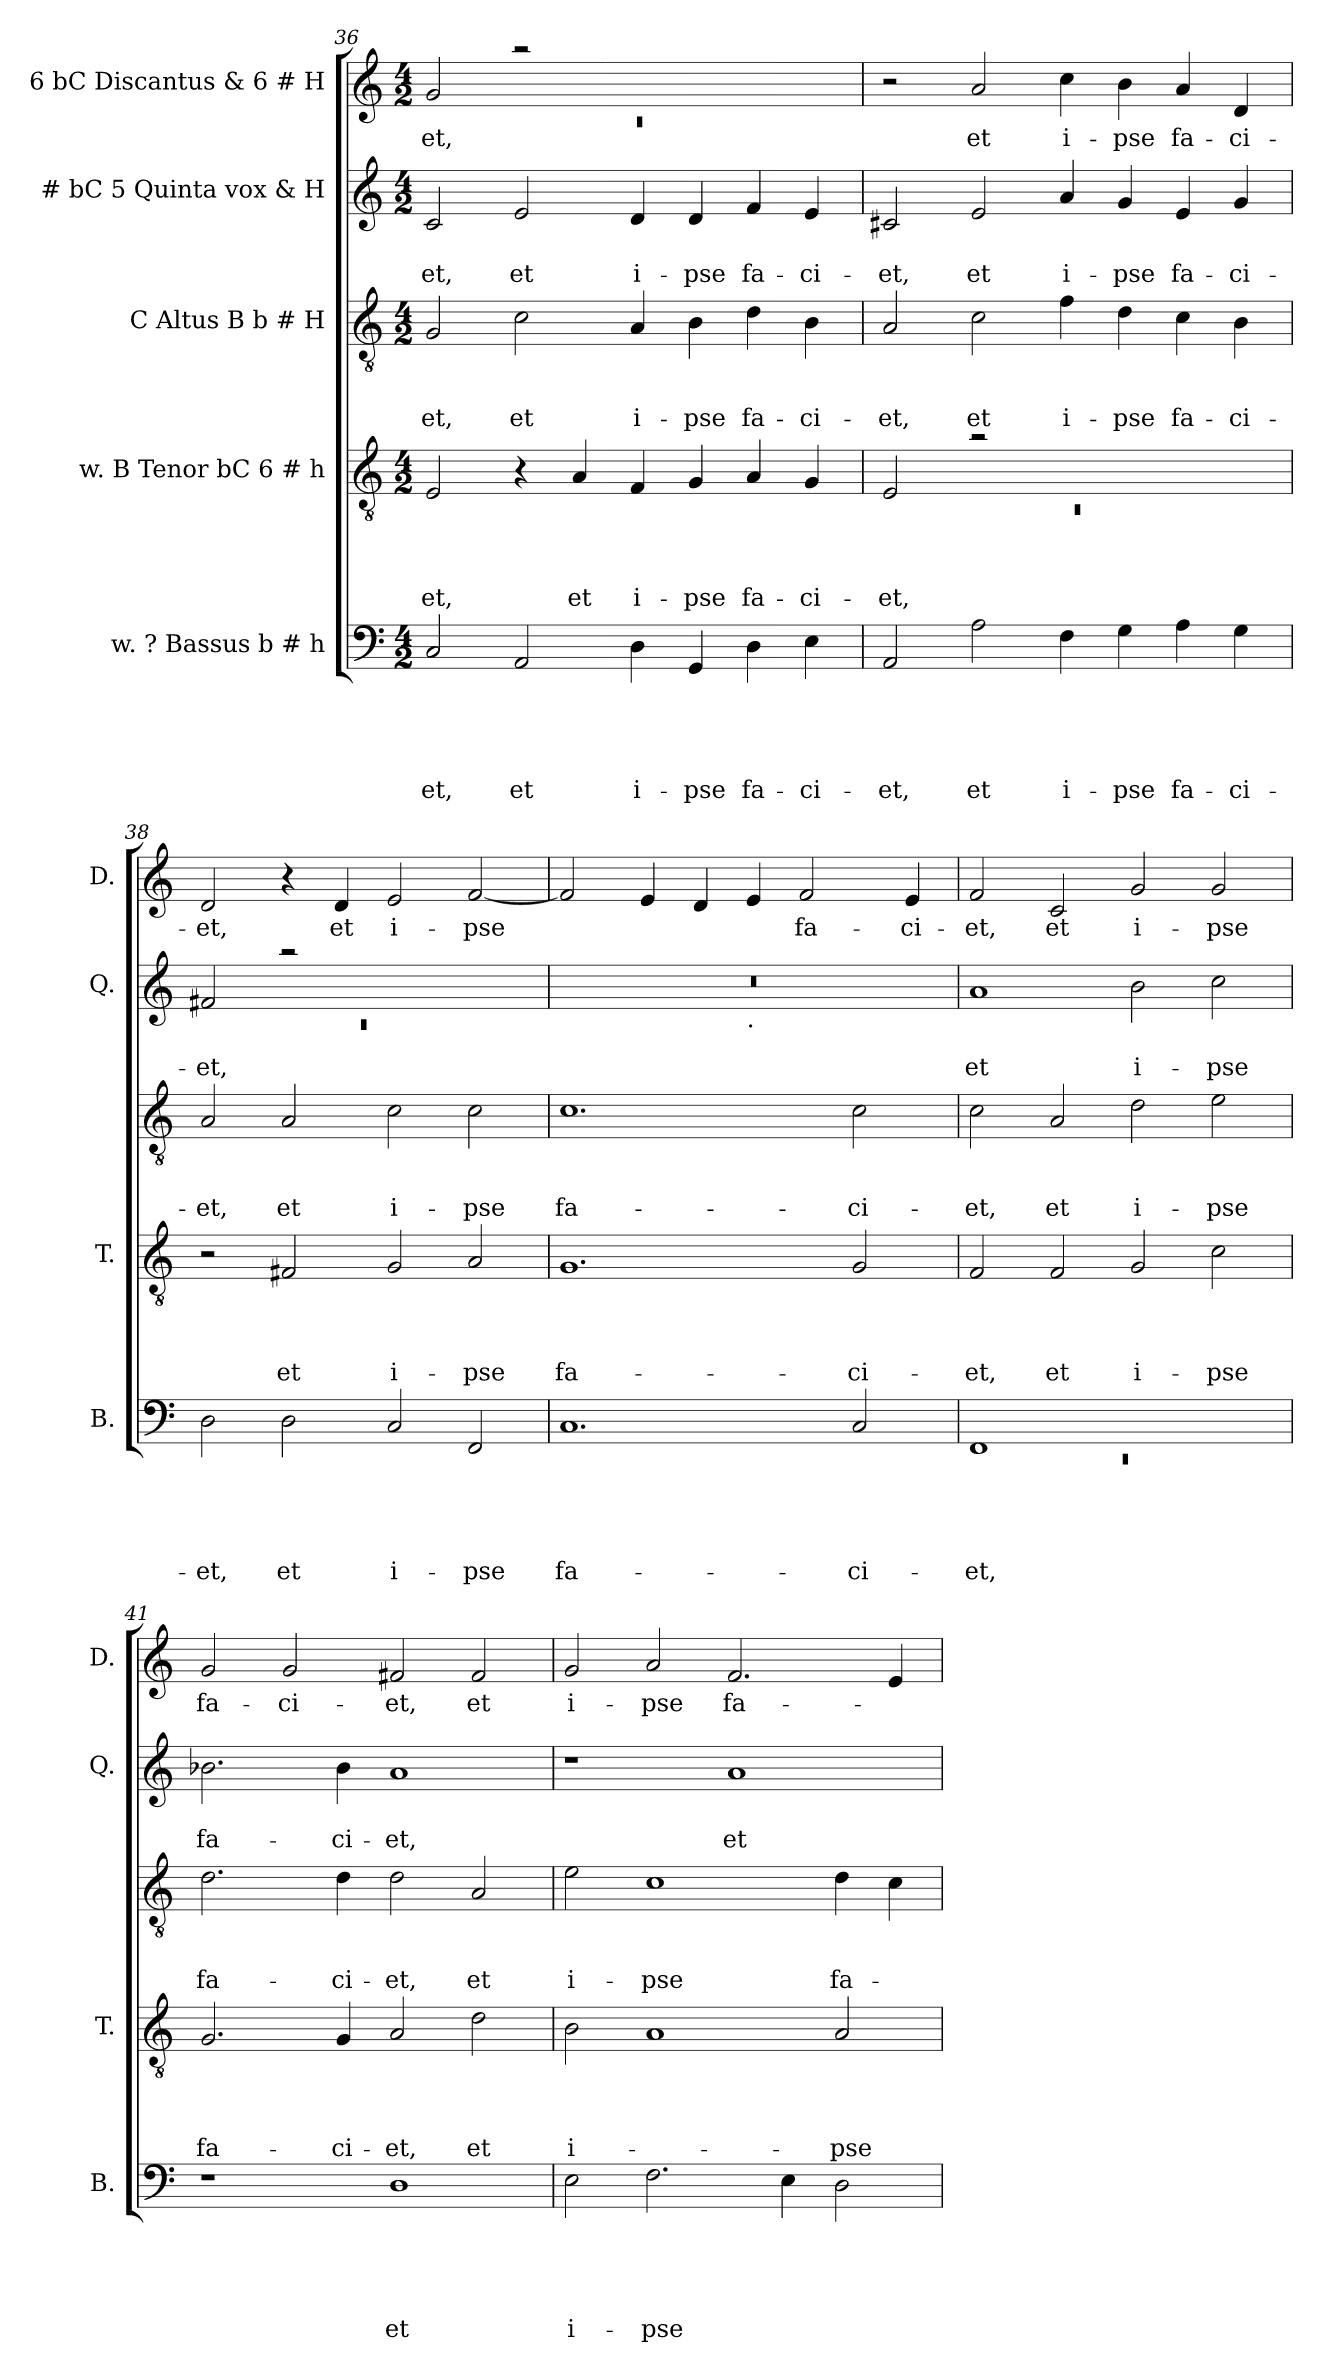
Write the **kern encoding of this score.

**kern	**text	**text	**text	**text	**text	**kern	**text	**text	**text	**text	**kern	**text	**text	**text	**kern	**text	**text	**kern	**text
*part5	*part5	*part5	*part5	*part5	*part5	*part4	*part4	*part4	*part4	*part4	*part3	*part3	*part3	*part3	*part2	*part2	*part2	*part1	*part1
*staff5	*staff5	*staff5	*staff5	*staff5	*staff5	*staff4	*staff4	*staff4	*staff4	*staff4	*staff3	*staff3	*staff3	*staff3	*staff2	*staff2	*staff2	*staff1	*staff1
*I"w. ? Bassus b # h	*	*	*	*	*	*I"w. B Tenor bC 6 # h	*	*	*	*	*I"C Altus B b # H	*	*	*	*I"# bC 5 Quinta vox & H	*	*	*I"6 bC Discantus & 6 # H	*
*I'B.	*	*	*	*	*	*I'T.	*	*	*	*	*	*	*	*	*I'Q.	*	*	*I'D.	*
*clefF4	*	*	*	*	*	*clefGv2	*	*	*	*	*clefGv2	*	*	*	*clefG2	*	*	*clefG2	*
*k[]	*	*	*	*	*	*k[]	*	*	*	*	*k[]	*	*	*	*k[]	*	*	*k[]	*
*C:	*	*	*	*	*	*C:	*	*	*	*	*C:	*	*	*	*C:	*	*	*C:	*
*M4/2	*	*	*	*	*	*M4/2	*	*	*	*	*M4/2	*	*	*	*M4/2	*	*	*M4/2	*
=36	=36	=36	=36	=36	=36	=36	=36	=36	=36	=36	=36	=36	=36	=36	=36	=36	=36	=36	=36
*	*	*	*	*	*	*	*	*	*	*	*	*	*	*	*	*	*	*^	*
!	!	!	!	!	!LO:LY:b	!	!	!	!	!LO:LY:b	!	!	!	!LO:LY:b	!	!	!LO:LY:b	!	!LO:N:vis=1	!LO:LY:b
2C/	.	.	.	.	-et,	2E/	.	.	.	-et,	2G/	.	.	-et,	2c/	.	-et,	2g/	0rc	-et,
!	!	!	!	!	!LO:LY:b	!	!	!	!	!	!	!	!	!LO:LY:b	!	!	!LO:LY:b	!	!	!
2AA/	.	.	.	.	et	4r	.	.	.	.	2c\	.	.	et	2e/	.	et	2raa	.	.
!	!	!	!	!	!	!	!	!	!	!LO:LY:b	!	!	!	!	!	!	!	!	!	!
.	.	.	.	.	.	4A/	.	.	.	et	.	.	.	.	.	.	.	.	.	.
!	!	!	!	!	!LO:LY:b	!	!	!	!	!LO:LY:b	!	!	!	!LO:LY:b	!	!	!LO:LY:b	!	!	!
4D\	.	.	.	.	i-	4F/	.	.	.	i-	4A/	.	.	i-	4d/	.	i-	1ryy	.	.
!	!	!	!	!	!LO:LY:b	!	!	!	!	!LO:LY:b	!	!	!	!LO:LY:b	!	!	!LO:LY:b	!	!	!
4GG/	.	.	.	.	-pse	4G/	.	.	.	-pse	4B\	.	.	-pse	4d/	.	-pse	.	.	.
!	!	!	!	!	!LO:LY:b	!	!	!	!	!LO:LY:b	!	!	!	!LO:LY:b	!	!	!LO:LY:b	!	!	!
4D\	.	.	.	.	fa-	4A/	.	.	.	fa-	4d\	.	.	fa-	4f/	.	fa-	.	.	.
!	!	!	!	!	!LO:LY:b	!	!	!	!	!LO:LY:b	!	!	!	!LO:LY:b	!	!	!LO:LY:b	!	!	!
4E\	.	.	.	.	-ci-	4G/	.	.	.	-ci-	4B\	.	.	-ci-	4e/	.	-ci-	.	.	.
*	*	*	*	*	*	*	*	*	*	*	*	*	*	*	*	*	*	*v	*v	*
=37	=37	=37	=37	=37	=37	=37	=37	=37	=37	=37	=37	=37	=37	=37	=37	=37	=37	=37	=37
*	*	*	*	*	*	*^	*	*	*	*	*	*	*	*	*	*	*	*	*
!	!	!	!	!	!LO:LY:b	!	!LO:N:vis=1	!	!	!	!LO:LY:b	!	!	!	!LO:LY:b	!	!	!LO:LY:b	!	!
2AA/	.	.	.	.	-et,	2E/	0rC	.	.	.	-et,	2A/	.	.	-et,	2c#X/	.	-et,	2r	.
!	!	!	!	!	!LO:LY:b	!	!	!	!	!	!	!	!	!	!LO:LY:b	!	!	!LO:LY:b	!	!LO:LY:b
2A\	.	.	.	.	et	2ra	.	.	.	.	.	2c\	.	.	et	2e/	.	et	2a/	et
!	!	!	!	!	!LO:LY:b	!	!	!	!	!	!	!	!	!	!LO:LY:b	!	!	!LO:LY:b	!	!LO:LY:b
4F\	.	.	.	.	i-	1ryy	.	.	.	.	.	4f\	.	.	i-	4a/	.	i-	4cc\	i-
!	!	!	!	!	!LO:LY:b	!	!	!	!	!	!	!	!	!	!LO:LY:b	!	!	!LO:LY:b	!	!LO:LY:b
4G\	.	.	.	.	-pse	.	.	.	.	.	.	4d\	.	.	-pse	4g/	.	-pse	4b\	-pse
!	!	!	!	!	!LO:LY:b	!	!	!	!	!	!	!	!	!	!LO:LY:b	!	!	!LO:LY:b	!	!LO:LY:b
4A\	.	.	.	.	fa-	.	.	.	.	.	.	4c\	.	.	fa-	4e/	.	fa-	4a/	fa-
!	!	!	!	!	!LO:LY:b	!	!	!	!	!	!	!	!	!	!LO:LY:b	!	!	!LO:LY:b	!	!LO:LY:b
4G\	.	.	.	.	-ci-	.	.	.	.	.	.	4B\	.	.	-ci-	4g/	.	-ci-	4d/	-ci-
*	*	*	*	*	*	*v	*v	*	*	*	*	*	*	*	*	*	*	*	*	*
!!LO:LB:g=z
=38	=38	=38	=38	=38	=38	=38	=38	=38	=38	=38	=38	=38	=38	=38	=38	=38	=38	=38	=38
*	*	*	*	*	*	*	*	*	*	*	*	*	*	*	*^	*	*	*	*
!	!	!	!	!	!LO:LY:b	!	!	!	!	!	!	!	!	!LO:LY:b	!	!LO:N:vis=1	!	!LO:LY:b	!	!LO:LY:b
2D\	.	.	.	.	-et,	2r	.	.	.	.	2A/	.	.	-et,	2f#X/	0rc	.	-et,	2d/	-et,
!	!	!	!	!	!LO:LY:b	!	!	!	!	!LO:LY:b	!	!	!	!LO:LY:b	!	!	!	!	!	!
2D\	.	.	.	.	et	2F#X/	.	.	.	et	2A/	.	.	et	2raa	.	.	.	4r	.
!	!	!	!	!	!	!	!	!	!	!	!	!	!	!	!	!	!	!	!	!LO:LY:b
.	.	.	.	.	.	.	.	.	.	.	.	.	.	.	.	.	.	.	4d/	et
!	!	!	!	!	!LO:LY:b	!	!	!	!	!LO:LY:b	!	!	!	!LO:LY:b	!	!	!	!	!	!LO:LY:b
2C/	.	.	.	.	i-	2G/	.	.	.	i-	2c\	.	.	i-	1ryy	.	.	.	2e/	i-
!	!	!	!	!	!LO:LY:b	!	!	!	!	!LO:LY:b	!	!	!	!LO:LY:b	!	!	!	!	!	!LO:LY:b
2FF/	.	.	.	.	-pse	2A/	.	.	.	-pse	2c\	.	.	-pse	.	.	.	.	[<2f/	-pse
=39	=39	=39	=39	=39	=39	=39	=39	=39	=39	=39	=39	=39	=39	=39	=39	=39	=39	=39	=39	=39
!	!	!	!	!	!LO:LY:b	!	!	!	!	!LO:LY:b	!	!	!	!LO:LY:b	!	!	!	!	!	!
1.C	.	.	.	.	fa-	1.G	.	.	.	fa-	1.c	.	.	fa-	0r	1ryy	.	.	2f/]	.
.	.	.	.	.	.	.	.	.	.	.	.	.	.	.	.	.	.	.	4e/	.
.	.	.	.	.	.	.	.	.	.	.	.	.	.	.	.	.	.	.	4d/	.
!	!	!	!	!	!	!	!	!	!	!	!	!	!	!	!	!LO:TX:b:t=.	!	!	!	!
.	.	.	.	.	.	.	.	.	.	.	.	.	.	.	.	1ryy	.	.	4e/	.
!	!	!	!	!	!	!	!	!	!	!	!	!	!	!	!	!	!	!	!	!LO:LY:b
.	.	.	.	.	.	.	.	.	.	.	.	.	.	.	.	.	.	.	2f/	fa-
!	!	!	!	!	!LO:LY:b	!	!	!	!	!LO:LY:b	!	!	!	!LO:LY:b	!	!	!	!	!	!
2C/	.	.	.	.	-ci-	2G/	.	.	.	-ci-	2c\	.	.	-ci-	.	.	.	.	.	.
!	!	!	!	!	!	!	!	!	!	!	!	!	!	!	!	!	!	!	!	!LO:LY:b
.	.	.	.	.	.	.	.	.	.	.	.	.	.	.	.	.	.	.	4e/	-ci-
=40	=40	=40	=40	=40	=40	=40	=40	=40	=40	=40	=40	=40	=40	=40	=40	=40	=40	=40	=40	=40
*^	*	*	*	*	*	*	*	*	*	*	*	*	*	*	*	*	*	*	*	*
!	!LO:N:vis=1	!	!	!	!	!LO:LY:b	!	!	!	!	!LO:LY:b	!	!	!	!LO:LY:b	!	!	!	!LO:LY:b	!	!LO:LY:b
*	*	*	*	*	*	*	*	*	*	*	*	*	*	*	*	*v	*v	*	*	*	*
1FF	0rEE	.	.	.	.	-et,	2F/	.	.	.	-et,	2c\	.	.	-et,	1a	.	et	2f/	-et,
!	!	!	!	!	!	!	!	!	!	!	!LO:LY:b	!	!	!	!LO:LY:b	!	!	!	!	!LO:LY:b
.	.	.	.	.	.	.	2F/	.	.	.	et	2A/	.	.	et	.	.	.	2c/	et
!	!	!	!	!	!	!	!	!	!	!	!LO:LY:b	!	!	!	!LO:LY:b	!	!	!LO:LY:b	!	!LO:LY:b
1ryy	.	.	.	.	.	.	2G/	.	.	.	i-	2d\	.	.	i-	2b\	.	i-	2g/	i-
!	!	!	!	!	!	!	!	!	!	!	!LO:LY:b	!	!	!	!LO:LY:b	!	!	!LO:LY:b	!	!LO:LY:b
.	.	.	.	.	.	.	2c\	.	.	.	-pse	2e\	.	.	-pse	2cc\	.	-pse	2g/	-pse
*v	*v	*	*	*	*	*	*	*	*	*	*	*	*	*	*	*	*	*	*	*
=41	=41	=41	=41	=41	=41	=41	=41	=41	=41	=41	=41	=41	=41	=41	=41	=41	=41	=41	=41
!	!	!	!	!	!	!	!	!	!	!LO:LY:b	!	!	!	!LO:LY:b	!	!	!LO:LY:b	!	!LO:LY:b
1r	.	.	.	.	.	2.G/	.	.	.	fa-	2.d\	.	.	fa-	2.b-X\	.	fa-	2g/	fa-
!	!	!	!	!	!	!	!	!	!	!	!	!	!	!	!	!	!	!	!LO:LY:b
.	.	.	.	.	.	.	.	.	.	.	.	.	.	.	.	.	.	2g/	-ci-
!	!	!	!	!	!	!	!	!	!	!LO:LY:b	!	!	!	!LO:LY:b	!	!	!LO:LY:b	!	!
.	.	.	.	.	.	4G/	.	.	.	-ci-	4d\	.	.	-ci-	4b-\	.	-ci-	.	.
!	!	!	!	!	!LO:LY:b	!	!	!	!	!LO:LY:b	!	!	!	!LO:LY:b	!	!	!LO:LY:b	!	!LO:LY:b
1D	.	.	.	.	et	2A/	.	.	.	-et,	2d\	.	.	-et,	1a	.	-et,	2f#X/	-et,
!	!	!	!	!	!	!	!	!	!	!LO:LY:b	!	!	!	!LO:LY:b	!	!	!	!	!LO:LY:b
.	.	.	.	.	.	2d\	.	.	.	et	2A/	.	.	et	.	.	.	2f#/	et
=42	=42	=42	=42	=42	=42	=42	=42	=42	=42	=42	=42	=42	=42	=42	=42	=42	=42	=42	=42
!	!	!	!	!	!LO:LY:b	!	!	!	!	!LO:LY:b:rj	!	!	!	!LO:LY:b	!	!	!	!	!LO:LY:b
2E\	.	.	.	.	i-	2B\	.	.	.	i-	2e\	.	.	i-	1r	.	.	2g/	i-
!	!	!	!	!	!LO:LY:b	!	!	!	!	!	!	!	!	!LO:LY:b	!	!	!	!	!LO:LY:b
2.F\	.	.	.	.	-pse	1A	.	.	.	.	1c	.	.	-pse	.	.	.	2a/	-pse
!	!	!	!	!	!	!	!	!	!	!	!	!	!	!	!	!	!LO:LY:b	!	!LO:LY:b
.	.	.	.	.	.	.	.	.	.	.	.	.	.	.	1a	.	et	2.f/	fa-
4E\	.	.	.	.	.	.	.	.	.	.	.	.	.	.	.	.	.	.	.
!	!	!	!	!	!	!	!	!	!	!LO:LY:b	!	!	!	!LO:LY:b	!	!	!	!	!
2D\	.	.	.	.	.	2A/	.	.	.	-pse	4d\	.	.	fa-	.	.	.	.	.
.	.	.	.	.	.	.	.	.	.	.	4c\	.	.	.	.	.	.	4e/	.
=	=	=	=	=	=	=	=	=	=	=	=	=	=	=	=	=	=	=	=
*-	*-	*-	*-	*-	*-	*-	*-	*-	*-	*-	*-	*-	*-	*-	*-	*-	*-	*-	*-
